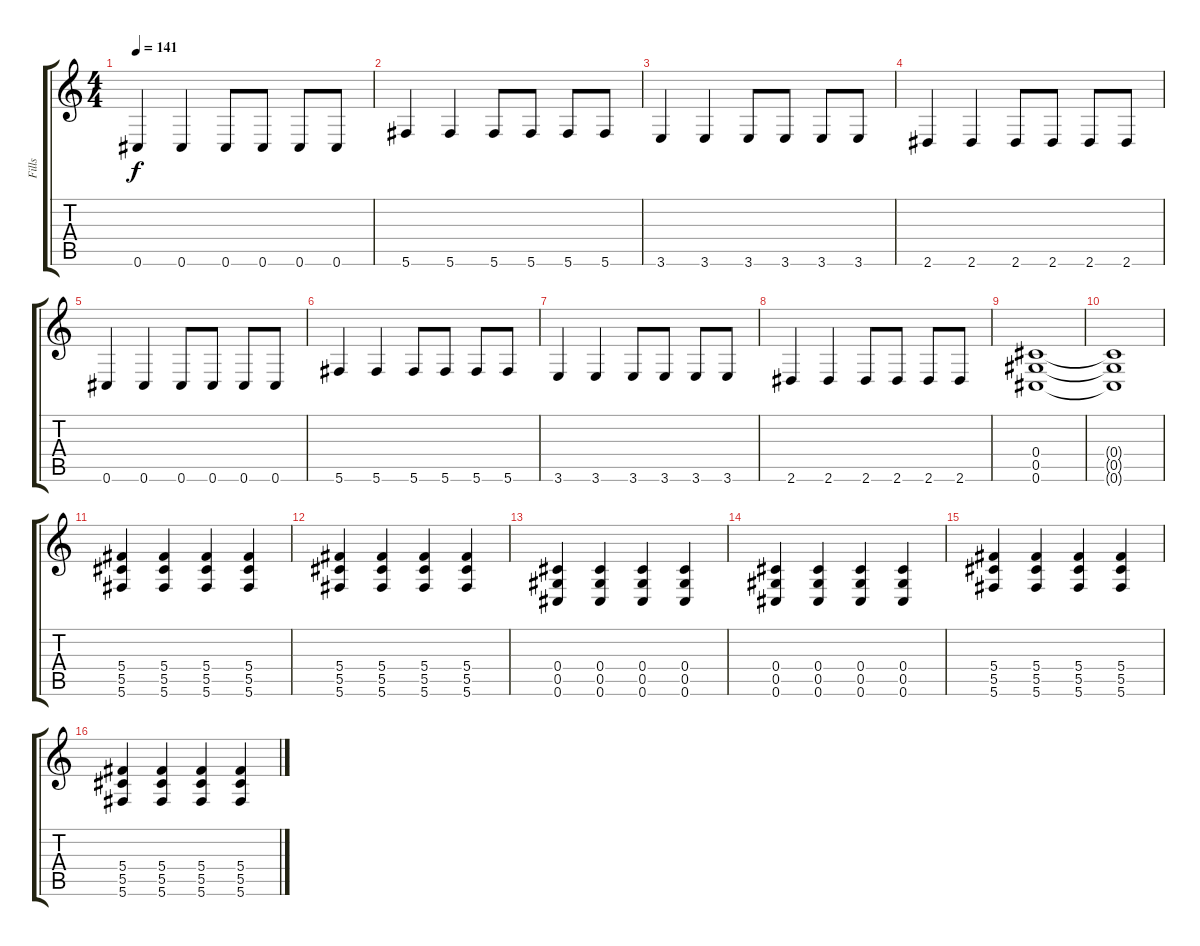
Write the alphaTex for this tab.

\track ("Fills" "Fills") {instrument distortionguitar}
\staff {score tabs}
\tuning (Eb4 Bb3 Gb3 Db3 Ab2 Db2) {hide}
\ts (4 4)
\tempo 141
\clef g2
\ks c
0.6.4{dy f} 0.6.4 0.6.8 0.6.8 0.6.8 0.6.8 |
5.6.4 5.6.4 5.6.8 5.6.8 5.6.8 5.6.8 |
3.6.4 3.6.4 3.6.8 3.6.8 3.6.8 3.6.8 |
2.6.4 2.6.4 2.6.8 2.6.8 2.6.8 2.6.8 |
0.6.4 0.6.4 0.6.8 0.6.8 0.6.8 0.6.8 |
5.6.4 5.6.4 5.6.8 5.6.8 5.6.8 5.6.8 |
3.6.4 3.6.4 3.6.8 3.6.8 3.6.8 3.6.8 |
2.6.4 2.6.4 2.6.8 2.6.8 2.6.8 2.6.8 |
(0.4 0.5 0.6).1 |
(0.4{t} 0.5{t} 0.6{t}).1 |
(5.4 5.5 5.6).4 (5.4 5.5 5.6).4 (5.4 5.5 5.6).4 (5.4 5.5 5.6).4 |
(5.4 5.5 5.6).4 (5.4 5.5 5.6).4 (5.4 5.5 5.6).4 (5.4 5.5 5.6).4 |
(0.4 0.5 0.6).4 (0.4 0.5 0.6).4 (0.4 0.5 0.6).4 (0.4 0.5 0.6).4 |
(0.4 0.5 0.6).4 (0.4 0.5 0.6).4 (0.4 0.5 0.6).4 (0.4 0.5 0.6).4 |
(5.4 5.5 5.6).4 (5.4 5.5 5.6).4 (5.4 5.5 5.6).4 (5.4 5.5 5.6).4 |
(5.4 5.5 5.6).4 (5.4 5.5 5.6).4 (5.4 5.5 5.6).4 (5.4 5.5 5.6).4
